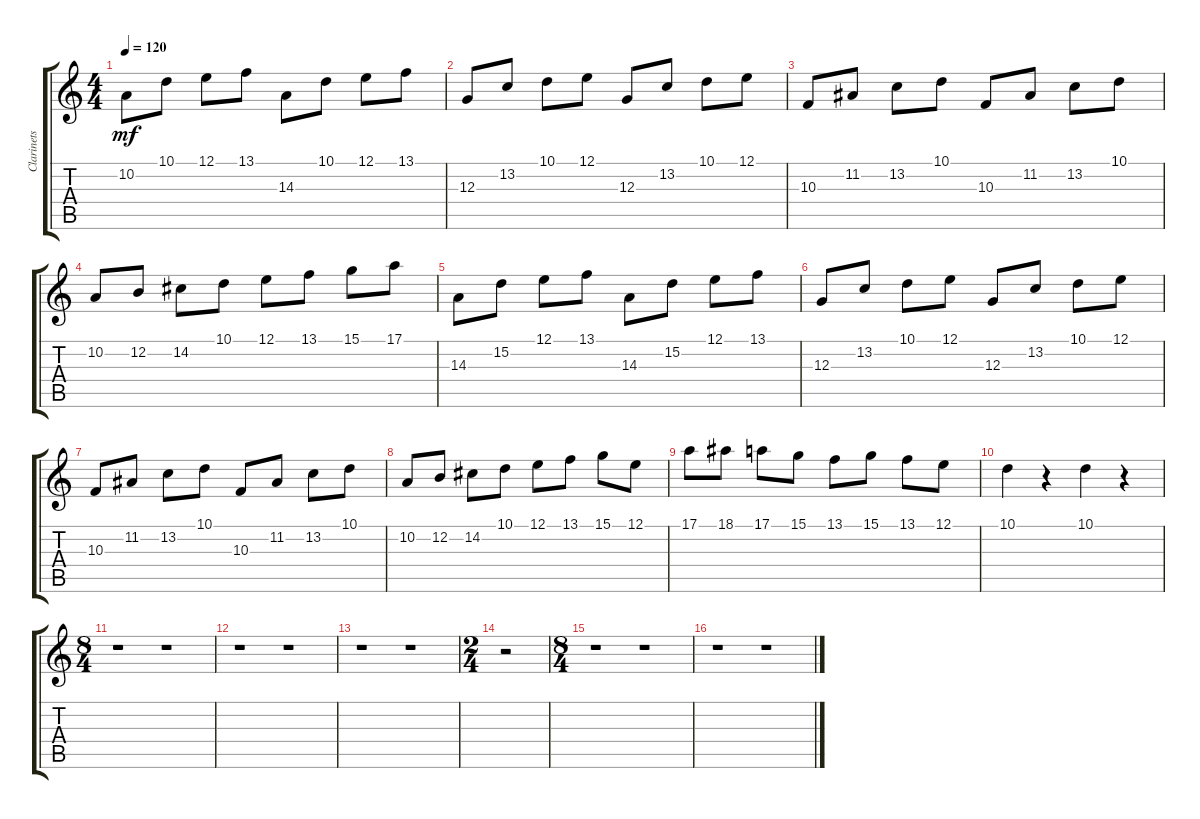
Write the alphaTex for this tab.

\track ("Clarinets" "Clarinets") {instrument clarinet}
\staff {score tabs}
\tuning (E4 B3 G3 D3 A2 E2) {hide}
\ts (4 4)
\tempo 120
\clef g2
\ks c
10.2.8{dy mf} 10.1.8 12.1.8 13.1.8 14.3.8 10.1.8 12.1.8 13.1.8 |
12.3.8 13.2.8 10.1.8 12.1.8 12.3.8 13.2.8 10.1.8 12.1.8 |
10.3.8 11.2.8 13.2.8 10.1.8 10.3.8 11.2.8 13.2.8 10.1.8 |
10.2.8 12.2.8 14.2.8 10.1.8 12.1.8 13.1.8 15.1.8 17.1.8 |
14.3.8 15.2.8 12.1.8 13.1.8 14.3.8 15.2.8 12.1.8 13.1.8 |
12.3.8 13.2.8 10.1.8 12.1.8 12.3.8 13.2.8 10.1.8 12.1.8 |
10.3.8 11.2.8 13.2.8 10.1.8 10.3.8 11.2.8 13.2.8 10.1.8 |
10.2.8 12.2.8 14.2.8 10.1.8 12.1.8 13.1.8 15.1.8 12.1.8 |
17.1.8 18.1.8 17.1.8 15.1.8 13.1.8 15.1.8 13.1.8 12.1.8 |
10.1.4 r.4 10.1.4 r.4 |
\ts (8 4)
r.1 r.1 |
r.1 r.1 |
r.1 r.1 |
\ts (2 4)
r.2 |
\ts (8 4)
r.1 r.1 |
r.1 r.1
